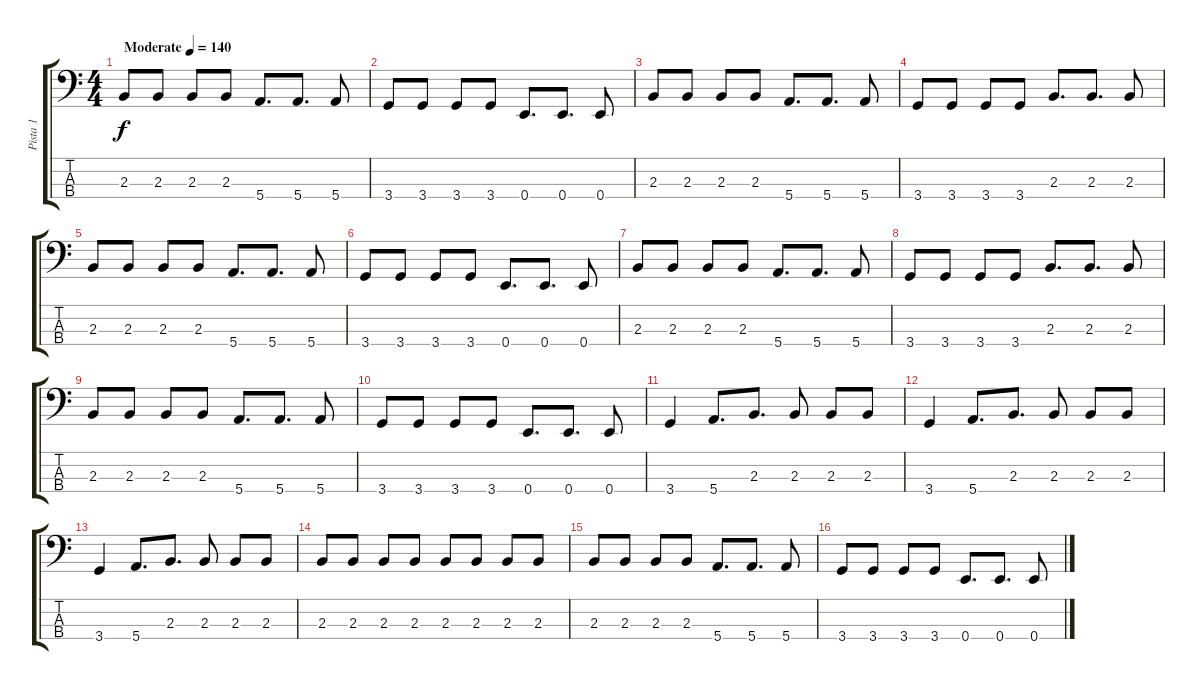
\track ("Pista 1" "Pista 1") {instrument electricbasspick}
\staff {score tabs}
\tuning (G2 D2 A1 E1) {hide}
\ts (4 4)
\tempo (140 "Moderate")
\clef f4
\ks c
2.3.8{dy f instrument electricbasspick} 2.3.8 2.3.8 2.3.8 5.4.8{d} 5.4.8{d} 5.4.8 |
3.4.8 3.4.8 3.4.8 3.4.8 0.4.8{d} 0.4.8{d} 0.4.8 |
2.3.8 2.3.8 2.3.8 2.3.8 5.4.8{d} 5.4.8{d} 5.4.8 |
3.4.8 3.4.8 3.4.8 3.4.8 2.3.8{d} 2.3.8{d} 2.3.8 |
2.3.8 2.3.8 2.3.8 2.3.8 5.4.8{d} 5.4.8{d} 5.4.8 |
3.4.8 3.4.8 3.4.8 3.4.8 0.4.8{d} 0.4.8{d} 0.4.8 |
2.3.8 2.3.8 2.3.8 2.3.8 5.4.8{d} 5.4.8{d} 5.4.8 |
3.4.8 3.4.8 3.4.8 3.4.8 2.3.8{d} 2.3.8{d} 2.3.8 |
2.3.8 2.3.8 2.3.8 2.3.8 5.4.8{d} 5.4.8{d} 5.4.8 |
3.4.8 3.4.8 3.4.8 3.4.8 0.4.8{d} 0.4.8{d} 0.4.8 |
3.4.4 5.4.8{d} 2.3.8{d} 2.3.8 2.3.8 2.3.8 |
3.4.4 5.4.8{d} 2.3.8{d} 2.3.8 2.3.8 2.3.8 |
3.4.4 5.4.8{d} 2.3.8{d} 2.3.8 2.3.8 2.3.8 |
2.3.8 2.3.8 2.3.8 2.3.8 2.3.8 2.3.8 2.3.8 2.3.8 |
2.3.8 2.3.8 2.3.8 2.3.8 5.4.8{d} 5.4.8{d} 5.4.8 |
3.4.8 3.4.8 3.4.8 3.4.8 0.4.8{d} 0.4.8{d} 0.4.8
